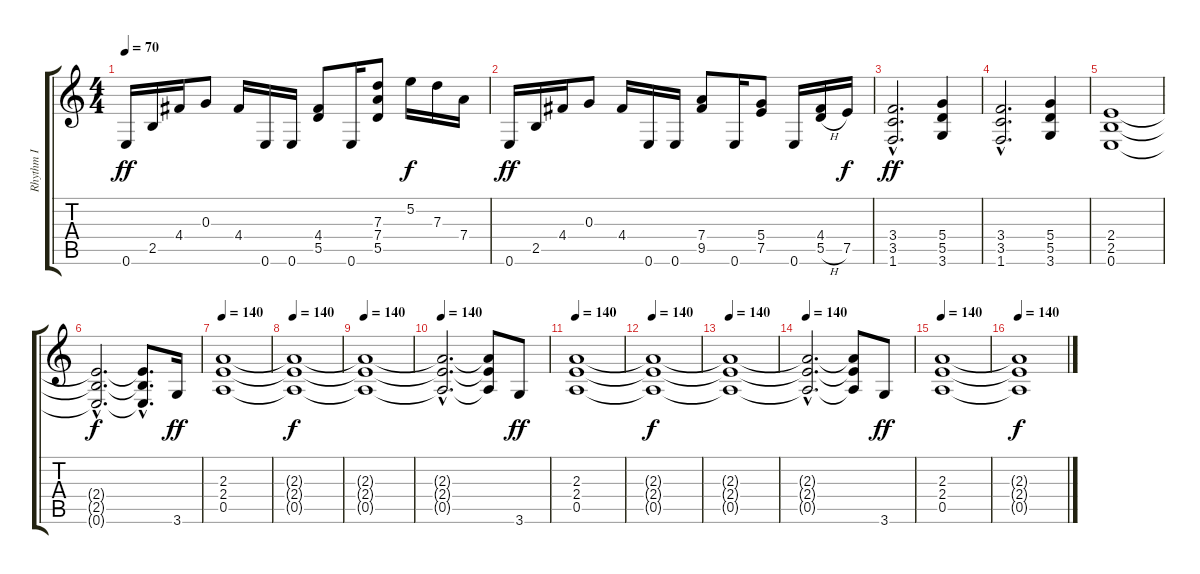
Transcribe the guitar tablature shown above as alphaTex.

\track ("Rhythm I" "Rhythm I") {instrument distortionguitar}
\staff {score tabs}
\tuning (E4 B3 G3 D3 A2 E2) {hide}
\ts (4 4)
\tempo 70
\clef g2
\ks c
0.6.16{dy ff} 2.5.16 4.4.16 0.3.8 4.4.16 0.6.16 0.6.16 (4.4 5.5).8 0.6.16 (7.3 7.4 5.5).8 5.2.16{dy f} 7.3.16 7.4.16 |
0.6.16{dy ff} 2.5.16 4.4.16 0.3.8 4.4.16 0.6.16 0.6.16 (7.4 9.5).8 0.6.16 (5.4 7.5).8 0.6.16 (4.4 5.5{h}).16 7.5.16{dy f} |
(3.4{hac} 3.5{hac} 1.6{hac}).2{d dy ff} (5.4 5.5 3.6).4 |
(3.4{hac} 3.5{hac} 1.6{hac}).2{d} (5.4 5.5 3.6).4 |
(2.4 2.5 0.6).1 |
(2.4{hac t} 2.5{hac t} 0.6{hac t}).2{d dy f} (2.4{hac t} 2.5{hac t} 0.6{hac t}).8{d} 3.6.16{dy ff} |
\tempo 140
(2.3 2.4 0.5).1 |
\tempo 140
(2.3{t} 2.4{t} 0.5{t}).1{dy f} |
\tempo 140
(2.3{t} 2.4{t} 0.5{t}).1 |
\tempo 140
(2.3{hac t} 2.4{hac t} 0.5{hac t}).2{d} (2.3{t} 2.4{t} 0.5{t}).8 3.6.8{dy ff} |
\tempo 140
(2.3 2.4 0.5).1 |
\tempo 140
(2.3{t} 2.4{t} 0.5{t}).1{dy f} |
\tempo 140
(2.3{t} 2.4{t} 0.5{t}).1 |
\tempo 140
(2.3{hac t} 2.4{hac t} 0.5{hac t}).2{d} (2.3{t} 2.4{t} 0.5{t}).8 3.6.8{dy ff} |
\tempo 140
(2.3 2.4 0.5).1 |
\tempo 140
(2.3{t} 2.4{t} 0.5{t}).1{dy f}
